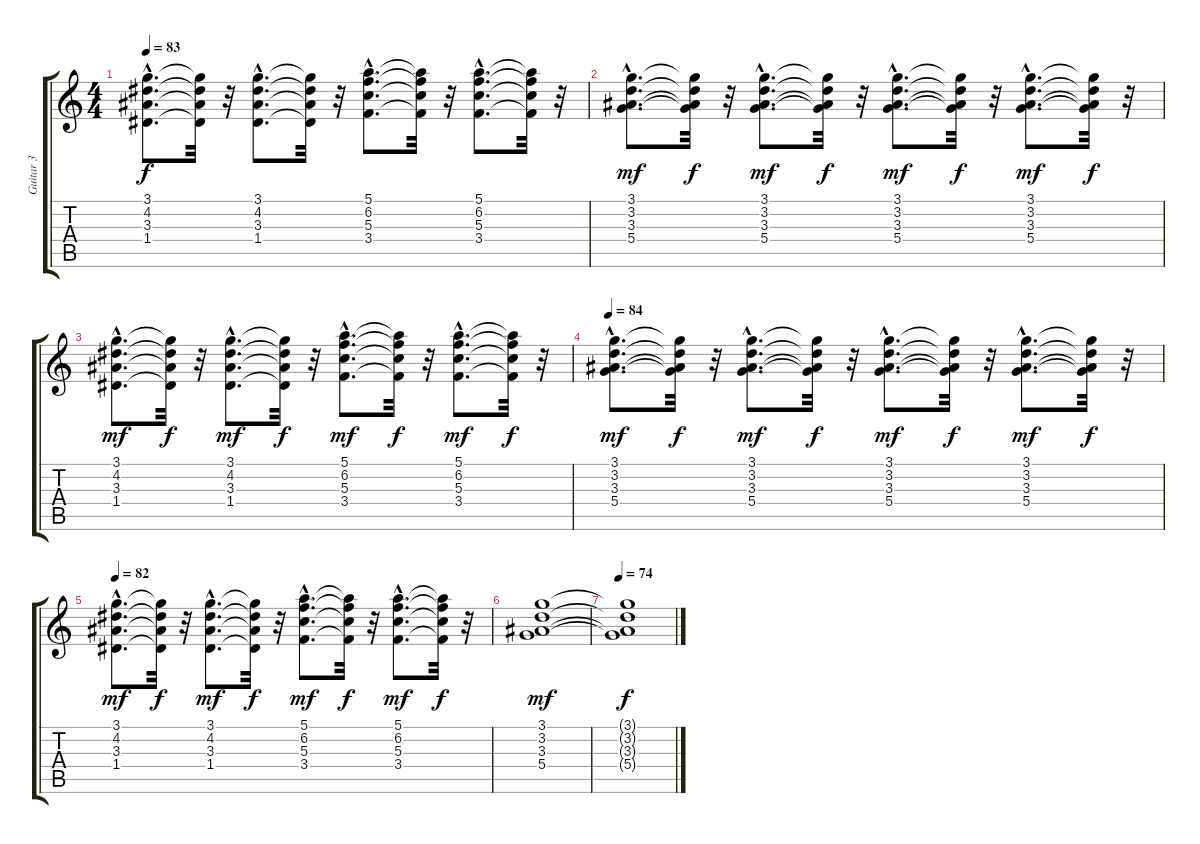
\track ("Guitar 3" "Guitar 3") {instrument distortionguitar}
\staff {score tabs}
\tuning (E4 B3 G3 D3 A2 E2) {hide}
\ts (4 4)
\tempo 83
\clef g2
\ks c
(3.1{hac} 4.2{hac} 3.3{hac} 1.4{hac}).8{d dy f} (3.1{t} 4.2{t} 3.3{t} 1.4{t}).32 r.32 (3.1{hac} 4.2{hac} 3.3{hac} 1.4{hac}).8{d} (3.1{t} 4.2{t} 3.3{t} 1.4{t}).32 r.32 (5.1{hac} 6.2{hac} 5.3{hac} 3.4{hac}).8{d} (5.1{t} 6.2{t} 5.3{t} 3.4{t}).32 r.32 (5.1{hac} 6.2{hac} 5.3{hac} 3.4{hac}).8{d} (5.1{t} 6.2{t} 5.3{t} 3.4{t}).32 r.32 |
(3.1{hac} 3.2{hac} 3.3{hac} 5.4{hac}).8{d dy mf} (3.1{t} 3.2{t} 3.3{t} 5.4{t}).32{dy f} r.32 (3.1{hac} 3.2{hac} 3.3{hac} 5.4{hac}).8{d dy mf} (3.1{t} 3.2{t} 3.3{t} 5.4{t}).32{dy f} r.32 (3.1{hac} 3.2{hac} 3.3{hac} 5.4{hac}).8{d dy mf} (3.1{t} 3.2{t} 3.3{t} 5.4{t}).32{dy f} r.32 (3.1{hac} 3.2{hac} 3.3{hac} 5.4{hac}).8{d dy mf} (3.1{t} 3.2{t} 3.3{t} 5.4{t}).32{dy f} r.32 |
(3.1{hac} 4.2{hac} 3.3{hac} 1.4{hac}).8{d dy mf} (3.1{t} 4.2{t} 3.3{t} 1.4{t}).32{dy f} r.32 (3.1{hac} 4.2{hac} 3.3{hac} 1.4{hac}).8{d dy mf} (3.1{t} 4.2{t} 3.3{t} 1.4{t}).32{dy f} r.32 (5.1{hac} 6.2{hac} 5.3{hac} 3.4{hac}).8{d dy mf} (5.1{t} 6.2{t} 5.3{t} 3.4{t}).32{dy f} r.32 (5.1{hac} 6.2{hac} 5.3{hac} 3.4{hac}).8{d dy mf} (5.1{t} 6.2{t} 5.3{t} 3.4{t}).32{dy f} r.32 |
\tempo 84
(3.1{hac} 3.2{hac} 3.3{hac} 5.4{hac}).8{d dy mf} (3.1{t} 3.2{t} 3.3{t} 5.4{t}).32{dy f} r.32 (3.1{hac} 3.2{hac} 3.3{hac} 5.4{hac}).8{d dy mf} (3.1{t} 3.2{t} 3.3{t} 5.4{t}).32{dy f} r.32 (3.1{hac} 3.2{hac} 3.3{hac} 5.4{hac}).8{d dy mf} (3.1{t} 3.2{t} 3.3{t} 5.4{t}).32{dy f} r.32 (3.1{hac} 3.2{hac} 3.3{hac} 5.4{hac}).8{d dy mf} (3.1{t} 3.2{t} 3.3{t} 5.4{t}).32{dy f} r.32 |
\tempo 82
(3.1{hac} 4.2{hac} 3.3{hac} 1.4{hac}).8{d dy mf} (3.1{t} 4.2{t} 3.3{t} 1.4{t}).32{dy f} r.32 (3.1{hac} 4.2{hac} 3.3{hac} 1.4{hac}).8{d dy mf} (3.1{t} 4.2{t} 3.3{t} 1.4{t}).32{dy f} r.32 (5.1{hac} 6.2{hac} 5.3{hac} 3.4{hac}).8{d dy mf} (5.1{t} 6.2{t} 5.3{t} 3.4{t}).32{dy f} r.32 (5.1{hac} 6.2{hac} 5.3{hac} 3.4{hac}).8{d dy mf} (5.1{t} 6.2{t} 5.3{t} 3.4{t}).32{dy f} r.32 |
(3.1 3.2 3.3 5.4).1{dy mf} |
\tempo 74
(3.1{t} 3.2{t} 3.3{t} 5.4{t}).1{dy f}
